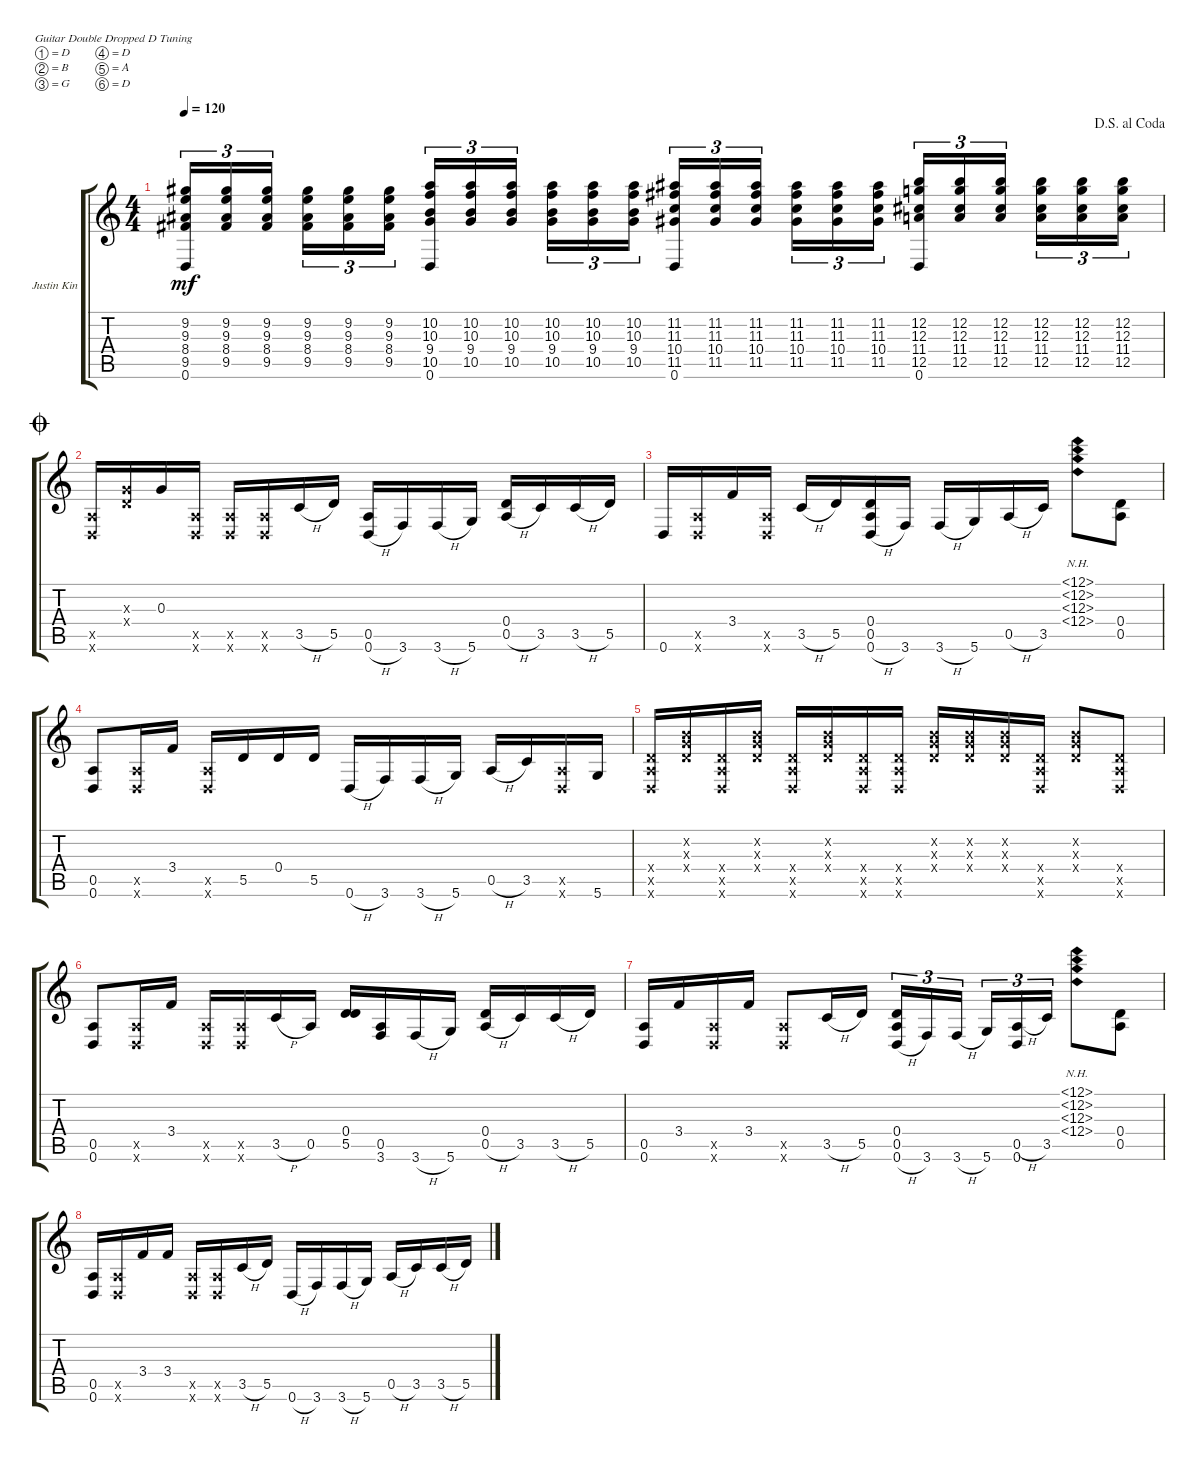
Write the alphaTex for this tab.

\bracketExtendMode groupsimilarinstruments
\firstSystemTrackNameOrientation horizontal
\otherSystemsTrackNameOrientation horizontal
\track ("Justin King" "Justin Kin") {instrument acousticguitarsteel}
\staff {score tabs}
\tuning (D4 B3 G3 D3 A2 D2)
\ts (4 4)
\jump dalsegnoalcoda
\tempo 120
\clef g2
\ks c
(9.2 9.3 8.4 9.5 0.6).16{tu (3 2) dy mf} (9.2 9.3 8.4 9.5).16{tu (3 2)} (9.2 9.3 8.4 9.5).16{tu (3 2)} (9.2 9.3 8.4 9.5).16{tu (3 2)} (9.2 9.3 8.4 9.5).16{tu (3 2)} (9.2 9.3 8.4 9.5).16{tu (3 2)} (10.2 10.3 9.4 10.5 0.6).16{tu (3 2)} (10.2 10.3 9.4 10.5).16{tu (3 2)} (10.2 10.3 9.4 10.5).16{tu (3 2)} (10.2 10.3 9.4 10.5).16{tu (3 2)} (10.2 10.3 9.4 10.5).16{tu (3 2)} (10.2 10.3 9.4 10.5).16{tu (3 2)} (11.2 11.3 10.4 11.5 0.6).16{tu (3 2)} (11.2 11.3 10.4 11.5).16{tu (3 2)} (11.2 11.3 10.4 11.5).16{tu (3 2)} (11.2 11.3 10.4 11.5).16{tu (3 2)} (11.2 11.3 10.4 11.5).16{tu (3 2)} (11.2 11.3 10.4 11.5).16{tu (3 2)} (12.2 12.3 11.4 12.5 0.6).16{tu (3 2)} (12.2 12.3 11.4 12.5).16{tu (3 2)} (12.2 12.3 11.4 12.5).16{tu (3 2)} (12.2 12.3 11.4 12.5).16{tu (3 2)} (12.2 12.3 11.4 12.5).16{tu (3 2)} (12.2 12.3 11.4 12.5).16{tu (3 2)} |
\jump coda
(0.5{x} 0.6{x}).16 (0.3{x} 0.4{x}).16 0.3.16 (0.5{x} 0.6{x}).16 (0.5{x} 0.6{x}).16 (0.5{x} 0.6{x}).16 3.5{h}.16 5.5.16 (0.5 0.6{h}).16 3.6.16 3.6{h}.16 5.6.16 (0.4 0.5{h}).16 3.5.16 3.5{h}.16 5.5.16 |
0.6.16 (0.5{x} 0.6{x}).16 3.4.16 (0.5{x} 0.6{x}).16 3.5{h}.16 5.5.16 (0.4 0.5 0.6{h}).16 3.6.16 3.6{h}.16 5.6.16 0.5{h}.16 3.5.16 (12.1{nh} 12.2{nh} 12.3{nh} 12.4{nh}).8 (0.4 0.5).8 |
(0.5 0.6).8 (0.5{x} 0.6{x}).16 3.4.16 (0.5{x} 0.6{x}).16 5.5.16 0.4.16 5.5.16 0.6{h}.16 3.6.16 3.6{h}.16 5.6.16 0.5{h}.16 3.5.16 (0.5{x} 0.6{x}).16 5.6.16 |
(0.4{x} 0.5{x} 0.6{x}).16 (0.2{x} 0.3{x} 0.4{x}).16 (0.4{x} 0.5{x} 0.6{x}).16 (0.2{x} 0.3{x} 0.4{x}).16 (0.4{x} 0.5{x} 0.6{x}).16 (0.2{x} 0.3{x} 0.4{x}).16 (0.4{x} 0.5{x} 0.6{x}).16 (0.4{x} 0.5{x} 0.6{x}).16 (0.2{x} 0.3{x} 0.4{x}).16 (0.2{x} 0.3{x} 0.4{x}).16 (0.2{x} 0.3{x} 0.4{x}).16 (0.4{x} 0.5{x} 0.6{x}).16 (0.2{x} 0.3{x} 0.4{x}).8 (0.4{x} 0.5{x} 0.6{x}).8 |
(0.5 0.6).8 (0.5{x} 0.6{x}).16 3.4.16 (0.5{x} 0.6{x}).16 (0.5{x} 0.6{x}).16 3.5{h}.16 0.5.16 (0.4 5.5).16 (0.5 3.6).16 3.6{h}.16 5.6.16 (0.4 0.5{h}).16 3.5.16 3.5{h}.16 5.5.16 |
(0.5 0.6).16 3.4.16 (0.5{x} 0.6{x}).16 3.4.16 (0.5{x} 0.6{x}).8 3.5{h}.16 5.5.16 (0.4 0.5 0.6{h}).16{tu (3 2)} 3.6.16{tu (3 2)} 3.6{h}.16{tu (3 2)} 5.6.16{tu (3 2)} (0.5{h} 0.6).16{tu (3 2)} 3.5.16{tu (3 2)} (12.1{nh} 12.2{nh} 12.3{nh} 12.4{nh}).8 (0.4 0.5).8 |
(0.5 0.6).16 (0.5{x} 0.6{x}).16 3.4.16 3.4.16 (0.5{x} 0.6{x}).16 (0.5{x} 0.6{x}).16 3.5{h}.16 5.5.16 0.6{h}.16 3.6.16 3.6{h}.16 5.6.16 0.5{h}.16 3.5.16 3.5{h}.16 5.5.16
